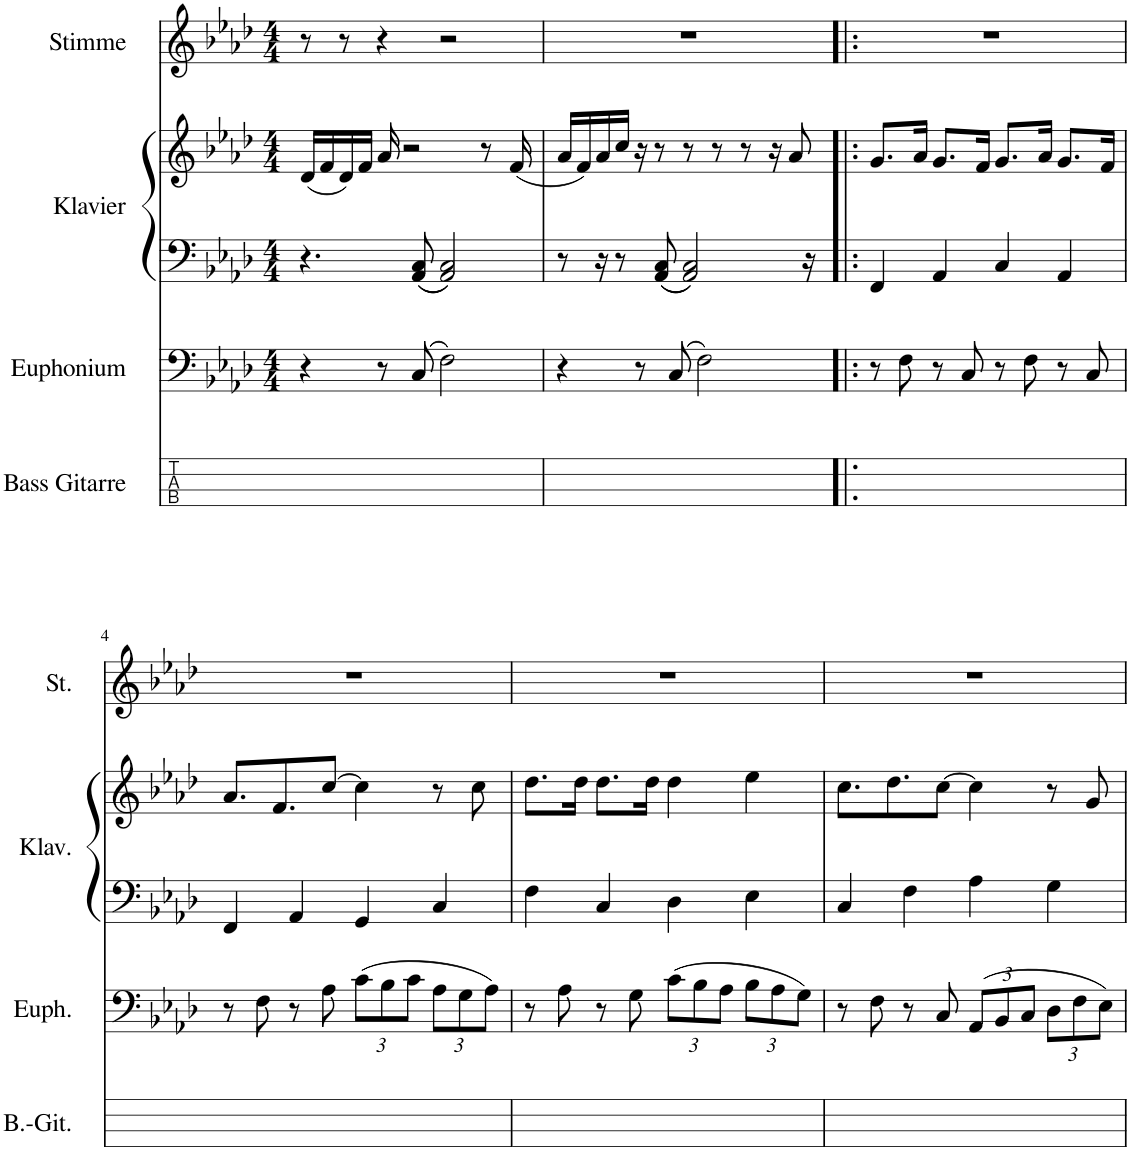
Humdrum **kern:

**kern	**kern	**kern	**kern	**kern
*part4	*part3	*part2	*part2	*part1
*staff5	*staff4	*staff3	*staff2	*staff1
*I"Bass Gitarre	*I"Euphonium	*I"Klavier	*	*I"Stimme
*I'B.-Git.	*I'Euph.	*I'Klav.	*	*I'St.
*stria4	*	*	*	*
*	*clefF4	*clefF4	*clefG2	*clefG2
*Trd7c12	*	*	*	*
*k[b-e-a-d-]	*k[b-e-a-d-]	*k[b-e-a-d-]	*k[b-e-a-d-]	*k[b-e-a-d-]
*M4/4	*M4/4	*M4/4	*M4/4	*M4/4
=1	=1	=1	=1	=1
1r	4r	4.r	(16d-/LL	8r
.	.	.	16f/	.
.	.	.	16d-/)	8r
.	.	.	16f/JJ	.
.	8r	.	16a-/	4r
.	.	.	2r	.
.	(8C/	8AA-/ 8C/	.	.
.	2F\)	2AA-/ 2C/	.	2r
.	.	.	8r	.
.	.	.	(16f/	.
=2	=2	=2	=2	=2
1r	4r	8r	16a-/LL	1r
.	.	.	16f/)	.
.	.	16r	16a-/	.
.	.	8r	16cc/JJ	.
.	8r	.	16r	.
.	.	8AA-/ 8C/	8r	.
.	(8C/	.	.	.
.	.	2AA-/ 2C/	8r	.
.	2F\)	.	.	.
.	.	.	8r	.
.	.	.	8r	.
.	.	.	16r	.
.	.	.	8a-/	.
.	.	16r	.	.
=3!|:	=3!|:	=3!|:	=3!|:	=3!|:
1r	8r	4FF/	8.g/L	1r
.	8F\	.	.	.
.	.	.	16a-/Jk	.
.	8r	4AA-/	8.g/L	.
.	8C/	.	.	.
.	.	.	16f/Jk	.
.	8r	4C/	8.g/L	.
.	8F\	.	.	.
.	.	.	16a-/Jk	.
.	8r	4AA-/	8.g/L	.
.	8C/	.	.	.
.	.	.	16f/Jk	.
!!LO:LB:g=z
=4	=4	=4	=4	=4
1r	8r	4FF/	8.a-/L	1r
.	8F\	.	.	.
.	.	.	8.f/	.
.	8r	4AA-/	.	.
.	8A-\	.	[8cc/J	.
*	*Xbrackettup	*	*	*
.	(12c\L	4GG/	4cc\]	.
.	12B-\	.	.	.
.	12c\J	.	.	.
.	12A-\L	4C/	8r	.
.	12G\	.	.	.
.	.	.	8cc\	.
.	12A-\J)	.	.	.
=5	=5	=5	=5	=5
1r	8r	4F\	8.dd-\L	1r
.	8A-\	.	.	.
.	.	.	16dd-\Jk	.
.	8r	4C/	8.dd-\L	.
.	8G\	.	.	.
.	.	.	16dd-\Jk	.
.	(12c\L	4D-\	4dd-\	.
.	12B-\	.	.	.
.	12A-\J	.	.	.
.	12B-\L	4E-\	4ee-\	.
.	12A-\	.	.	.
.	12G\J)	.	.	.
=6	=6	=6	=6	=6
1r	8r	4C/	8.cc\L	1r
.	8F\	.	.	.
.	.	.	8.dd-\	.
.	8r	4F\	.	.
.	8C/	.	[8cc\J	.
.	(12AA-/L	4A-\	4cc\]	.
.	12BB-/	.	.	.
.	12C/J	.	.	.
.	12D-\L	4G\	8r	.
.	12F\	.	.	.
.	.	.	8g/	.
.	12E-\J)	.	.	.
=	=	=	=	=
*-	*-	*-	*-	*-
